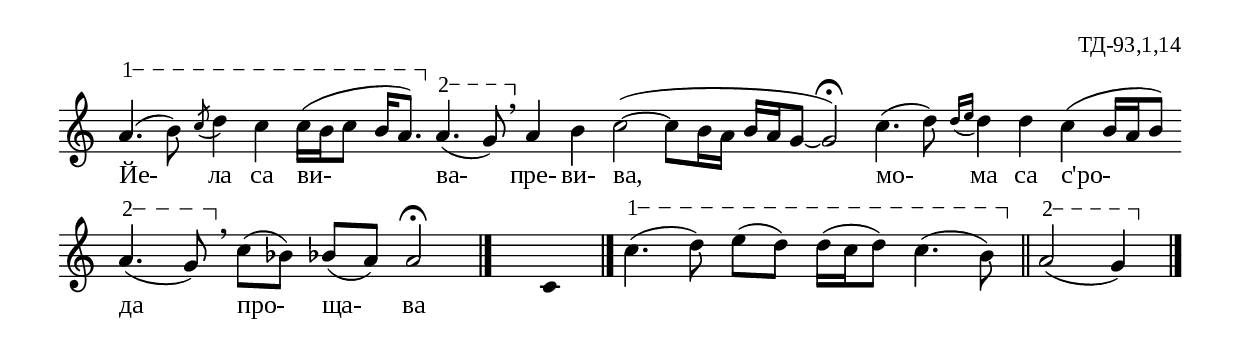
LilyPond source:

%{
sva_093_1_14
%}

\include "td-preamble.ly"

\score {
\relative c'' {
%%\tempo 8 = 110
%%\time 2/4
\cadenzaOn
\varA
a4.\startTextSpan( b8) \acciaccatura c8 d4 c c16([ b c8] b16[ a8.\stopTextSpan]) 
\varB
a4.\startTextSpan( g8\stopTextSpan) \breathe
a4 b c2(~ c8[ b16 a] b[ a g8]~ g2\fermata)
c4.( d8) \acciaccatura { d16[ e] } d4 d c( b16[ a b8]) 
\bar ""
%\break
\varB
a4.\startTextSpan( g8\stopTextSpan) \breathe
c8([ bes]) bes![( a)] a2\fermata
\bar "|."
s4 \fixB c, \fixC
\bar "|."
%%\break
\varA
c'4.\startTextSpan( d8) e8[( d]) d16[( c d8])c4.( bes8\stopTextSpan) \bar "||"
\varB
a2\startTextSpan( g4\stopTextSpan) 
 \bar "|." 
}
\addlyrics { Йе- ла са ви- ва- пре- ви- ва, мо- ма са с'ро- да про- ща- ва }
%
\layout {
   \context { 
	    \Staff \remove "Time_signature_engraver" } 
  indent = #0
  line-width = 190\mm
  ragged-right=##f
}
%
\midi { 
	\context {
		\Score tempoWholesPerMinute = #(ly:make-moment 110 8)
		}
	}
}
%
\header{
  opus = "ТД-93,1,14"
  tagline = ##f
}


